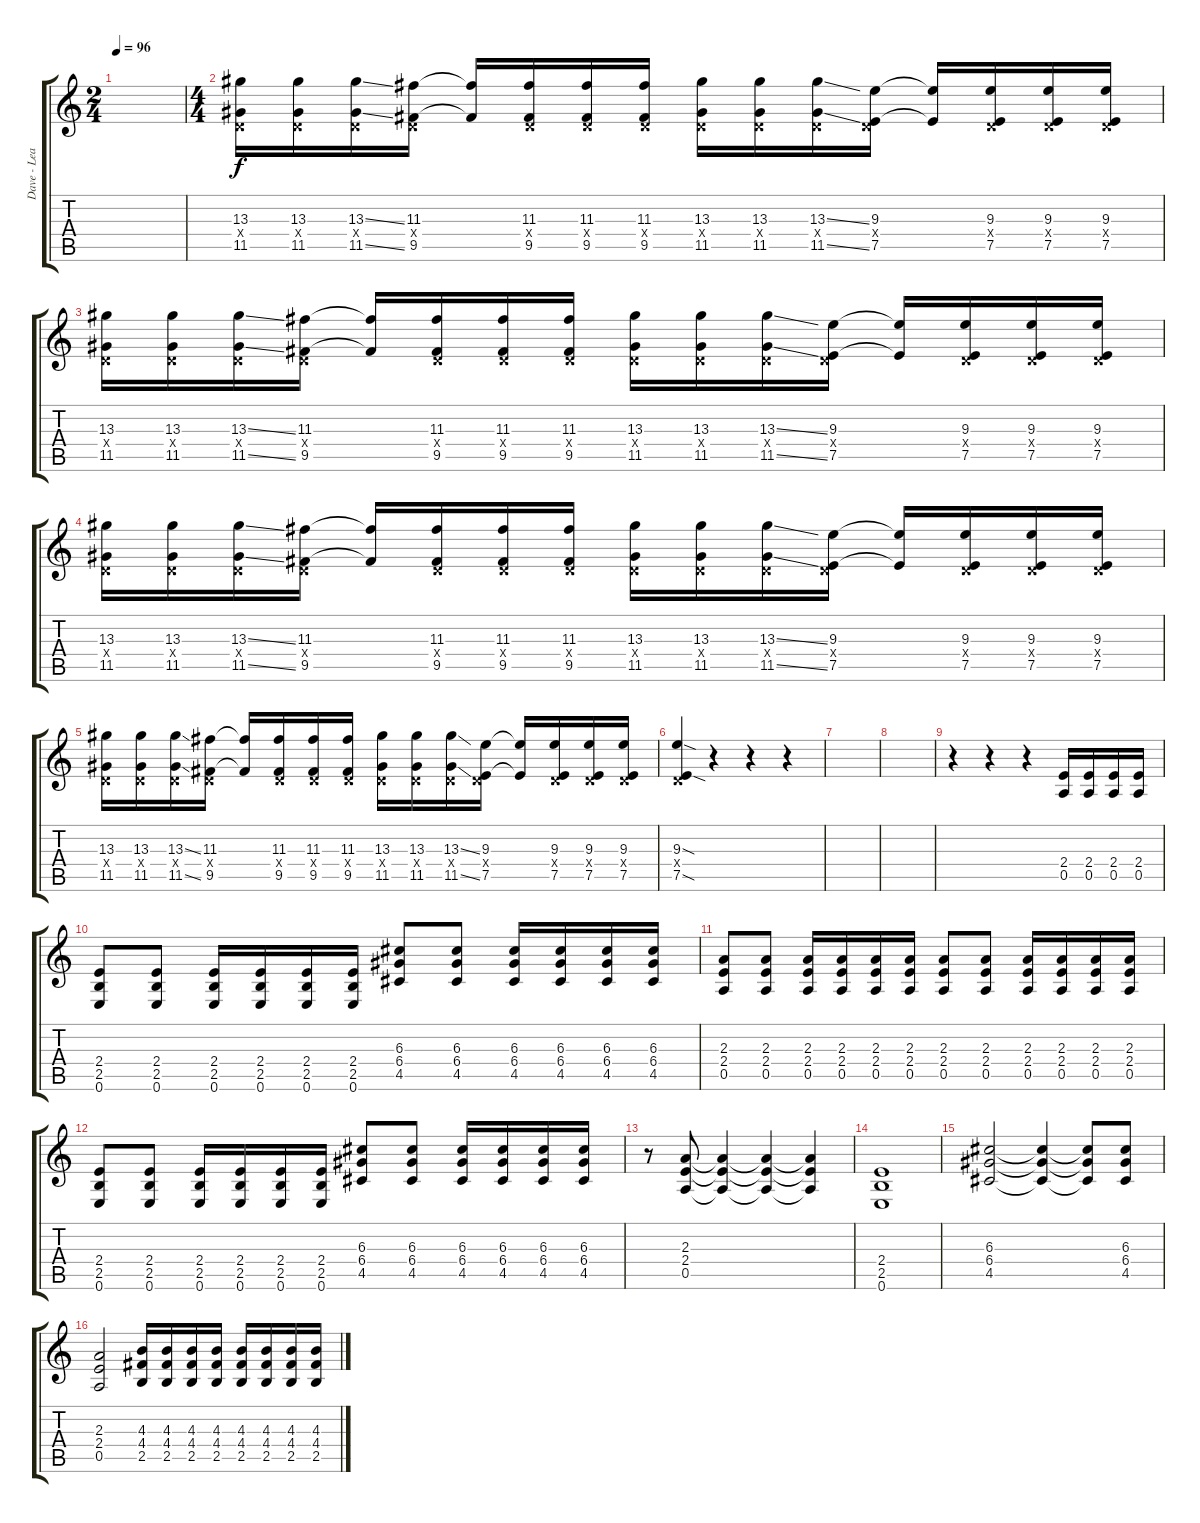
\track ("Dave - Lead Guitar" "Dave - Lea") {instrument distortionguitar}
\staff {score tabs}
\tuning (E4 B3 G3 D3 A2 E2) {hide}
\ts (2 4)
\tempo 96
\clef g2
\ks c
|
\ts (4 4)
(13.3 0.4{x} 11.5).16 (13.3 0.4{x} 11.5).16 (13.3{ss} 0.4{x} 11.5{ss}).16 (11.3 0.4{x} 9.5).16 (11.3{t} 9.5{t}).16 (11.3 0.4{x} 9.5).16 (11.3 0.4{x} 9.5).16 (11.3 0.4{x} 9.5).16 (13.3 0.4{x} 11.5).16 (13.3 0.4{x} 11.5).16 (13.3{ss} 0.4{x} 11.5{ss}).16 (9.3 0.4{x} 7.5).16 (9.3{t} 7.5{t}).16 (9.3 0.4{x} 7.5).16 (9.3 0.4{x} 7.5).16 (9.3 0.4{x} 7.5).16 |
(13.3 0.4{x} 11.5).16 (13.3 0.4{x} 11.5).16 (13.3{ss} 0.4{x} 11.5{ss}).16 (11.3 0.4{x} 9.5).16 (11.3{t} 9.5{t}).16 (11.3 0.4{x} 9.5).16 (11.3 0.4{x} 9.5).16 (11.3 0.4{x} 9.5).16 (13.3 0.4{x} 11.5).16 (13.3 0.4{x} 11.5).16 (13.3{ss} 0.4{x} 11.5{ss}).16 (9.3 0.4{x} 7.5).16 (9.3{t} 7.5{t}).16 (9.3 0.4{x} 7.5).16 (9.3 0.4{x} 7.5).16 (9.3 0.4{x} 7.5).16 |
(13.3 0.4{x} 11.5).16 (13.3 0.4{x} 11.5).16 (13.3{ss} 0.4{x} 11.5{ss}).16 (11.3 0.4{x} 9.5).16 (11.3{t} 9.5{t}).16 (11.3 0.4{x} 9.5).16 (11.3 0.4{x} 9.5).16 (11.3 0.4{x} 9.5).16 (13.3 0.4{x} 11.5).16 (13.3 0.4{x} 11.5).16 (13.3{ss} 0.4{x} 11.5{ss}).16 (9.3 0.4{x} 7.5).16 (9.3{t} 7.5{t}).16 (9.3 0.4{x} 7.5).16 (9.3 0.4{x} 7.5).16 (9.3 0.4{x} 7.5).16 |
(13.3 0.4{x} 11.5).16 (13.3 0.4{x} 11.5).16 (13.3{ss} 0.4{x} 11.5{ss}).16 (11.3 0.4{x} 9.5).16 (11.3{t} 9.5{t}).16 (11.3 0.4{x} 9.5).16 (11.3 0.4{x} 9.5).16 (11.3 0.4{x} 9.5).16 (13.3 0.4{x} 11.5).16 (13.3 0.4{x} 11.5).16 (13.3{ss} 0.4{x} 11.5{ss}).16 (9.3 0.4{x} 7.5).16 (9.3{t} 7.5{t}).16 (9.3 0.4{x} 7.5).16 (9.3 0.4{x} 7.5).16 (9.3 0.4{x} 7.5).16 |
(9.3{sod} 0.4{x} 7.5{sod}).4 r.4 r.4 r.4 |
|
|
r.4 r.4 r.4 (2.4 0.5).16 (2.4 0.5).16 (2.4 0.5).16 (2.4 0.5).16 |
(2.4 2.5 0.6).8 (2.4 2.5 0.6).8 (2.4 2.5 0.6).16 (2.4 2.5 0.6).16 (2.4 2.5 0.6).16 (2.4 2.5 0.6).16 (6.3 6.4 4.5).8 (6.3 6.4 4.5).8 (6.3 6.4 4.5).16 (6.3 6.4 4.5).16 (6.3 6.4 4.5).16 (6.3 6.4 4.5).16 |
(2.3 2.4 0.5).8 (2.3 2.4 0.5).8 (2.3 2.4 0.5).16 (2.3 2.4 0.5).16 (2.3 2.4 0.5).16 (2.3 2.4 0.5).16 (2.3 2.4 0.5).8 (2.3 2.4 0.5).8 (2.3 2.4 0.5).16 (2.3 2.4 0.5).16 (2.3 2.4 0.5).16 (2.3 2.4 0.5).16 |
(2.4 2.5 0.6).8 (2.4 2.5 0.6).8 (2.4 2.5 0.6).16 (2.4 2.5 0.6).16 (2.4 2.5 0.6).16 (2.4 2.5 0.6).16 (6.3 6.4 4.5).8 (6.3 6.4 4.5).8 (6.3 6.4 4.5).16 (6.3 6.4 4.5).16 (6.3 6.4 4.5).16 (6.3 6.4 4.5).16 |
r.8 (2.3 2.4 0.5).8 (2.3{t} 2.4{t} 0.5{t}).4 (2.3{t} 2.4{t} 0.5{t}).4 (2.3{t} 2.4{t} 0.5{t}).4 |
(2.4 2.5 0.6).1 |
(6.3 6.4 4.5).2 (6.3{t} 6.4{t} 4.5{t}).4 (6.3{t} 6.4{t} 4.5{t}).8 (6.3 6.4 4.5).8 |
(2.3 2.4 0.5).2 (4.3 4.4 2.5).16 (4.3 4.4 2.5).16 (4.3 4.4 2.5).16 (4.3 4.4 2.5).16 (4.3 4.4 2.5).16 (4.3 4.4 2.5).16 (4.3 4.4 2.5).16 (4.3 4.4 2.5).16
